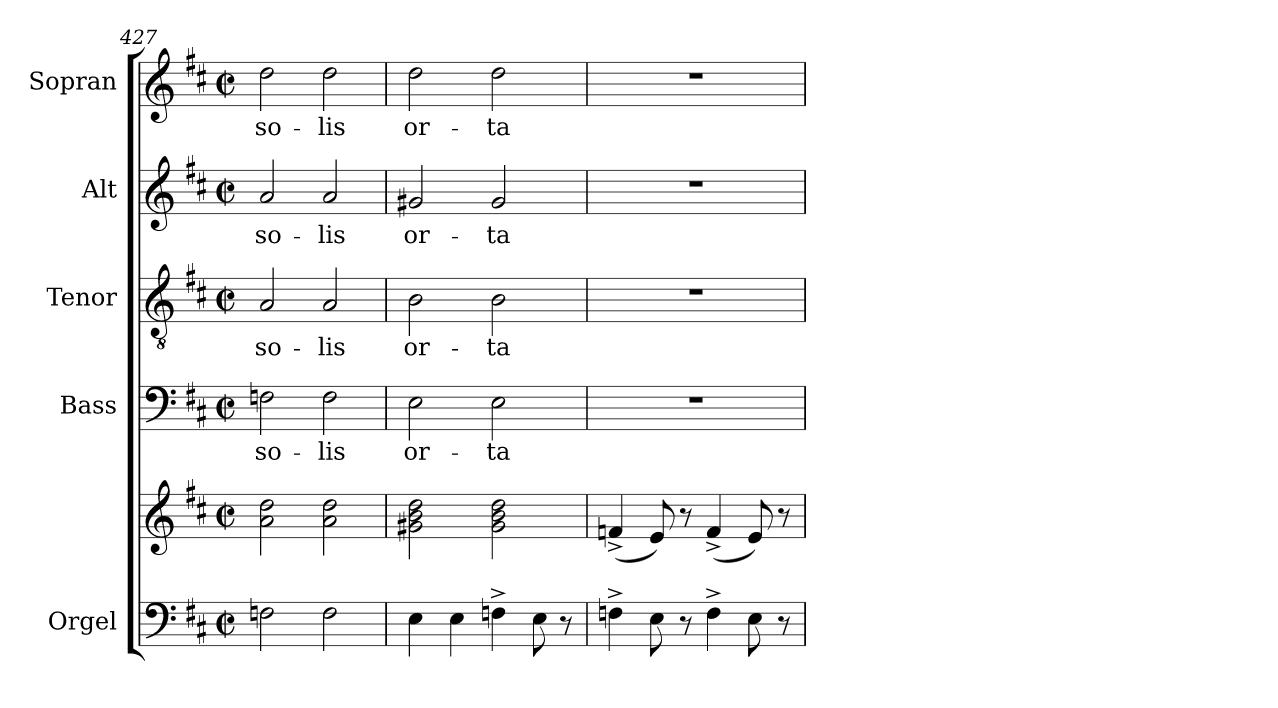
**kern	**kern	**kern	**text	**kern	**text	**kern	**text	**kern	**text
*part5	*part5	*part4	*part4	*part3	*part3	*part2	*part2	*part1	*part1
*staff6	*staff5	*staff4	*staff4	*staff3	*staff3	*staff2	*staff2	*staff1	*staff1
*I"Orgel	*	*I"Bass	*	*I"Tenor	*	*I"Alt	*	*I"Sopran	*
*I'Org.	*	*I'B.	*	*I'T.	*	*I'A.	*	*I'S.	*
*clefF4	*clefG2	*clefF4	*	*clefGv2	*	*clefG2	*	*clefG2	*
*k[f#c#]	*k[f#c#]	*k[f#c#]	*	*k[f#c#]	*	*k[f#c#]	*	*k[f#c#]	*
*D:	*D:	*D:	*	*D:	*	*D:	*	*D:	*
*M2/2	*M2/2	*M2/2	*	*M2/2	*	*M2/2	*	*M2/2	*
*met(c|)	*met(c|)	*met(c|)	*	*met(c|)	*	*met(c|)	*	*met(c|)	*
=427	=427	=427	=427	=427	=427	=427	=427	=427	=427
!	!	!	!LO:LY:b	!	!LO:LY:b	!	!LO:LY:b	!	!LO:LY:b
2Fn\	2a\ 2dd\	2Fn\	so-	2A/	so-	2a/	so-	2dd\	so-
!	!	!	!LO:LY:b	!	!LO:LY:b	!	!LO:LY:b	!	!LO:LY:b
2F\	2a\ 2dd\	2F\	-lis	2A/	-lis	2a/	-lis	2dd\	-lis
!!LO:PB:g=z
=428	=428	=428	=428	=428	=428	=428	=428	=428	=428
!	!	!	!LO:LY:b	!	!LO:LY:b	!	!LO:LY:b	!	!LO:LY:b
4E\	2g#X\ 2b\ 2dd\	2E\	or-	2B\	or-	2g#X/	or-	2dd\	or-
4E\	.	.	.	.	.	.	.	.	.
!	!	!	!LO:LY:b	!	!LO:LY:b	!	!LO:LY:b	!	!LO:LY:b
4Fn^>\	2g#\ 2b\ 2dd\	2E\	-ta	2B\	-ta	2g#/	-ta	2dd\	-ta
8E\	.	.	.	.	.	.	.	.	.
8r	.	.	.	.	.	.	.	.	.
=429	=429	=429	=429	=429	=429	=429	=429	=429	=429
4Fn^>\	(<4fn^</	1r	.	1r	.	1r	.	1r	.
8E\	8e/)	.	.	.	.	.	.	.	.
8r	8r	.	.	.	.	.	.	.	.
4F^>\	(<4f^</	.	.	.	.	.	.	.	.
8E\	8e/)	.	.	.	.	.	.	.	.
8r	8r	.	.	.	.	.	.	.	.
=	=	=	=	=	=	=	=	=	=
*-	*-	*-	*-	*-	*-	*-	*-	*-	*-
